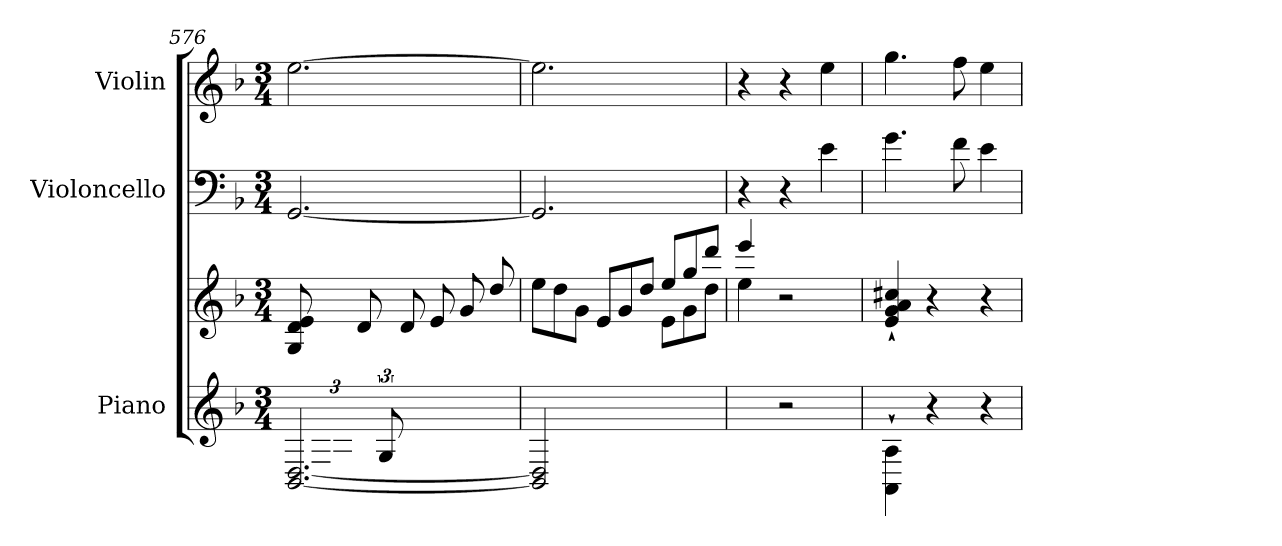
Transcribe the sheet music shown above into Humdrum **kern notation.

**kern	**kern	**kern	**kern
*part3	*part3	*part2	*part1
*staff4	*staff3	*staff2	*staff1
*I"Piano	*	*I"Violoncello	*I"Violin
*I'Pno	*	*I'Vc	*I'Vln
*clefG2	*clefG2	*clefF4	*clefG2
*k[b-]	*k[b-]	*k[b-]	*k[b-]
*M3/4	*M3/4	*M3/4	*M3/4
=576	=576	=576	=576
*^	*	*	*
*	*	*Xtuplet	*	*
12ryy	[2.BB-/ [2.D/	12G/ 12d/ 12e/L	[2.GG/	[2.ee\
12E/	.	6ryy	.	.
12G/J	.	.	.	.
12ryy	.	12d/L	.	.
12G/	.	12ryy	.	.
3ryy	.	12d/J	.	.
.	.	12e/L	.	.
.	.	12g/	.	.
.	.	12dd/J	.	.
*v	*v	*	*	*
=577	=577	=577	=577
*	*^	*	*
2BB-/] 2D/]	12ee\L	2ryy	2.GG/]	2.ee\]
.	12dd\	.	.	.
.	12g\J	.	.	.
.	12e/L	.	.	.
.	12g/	.	.	.
.	12dd/J	.	.	.
4ryy	12ee/L	12e\L	.	.
.	12gg/	12g\	.	.
.	12ddd/J	12dd\J	.	.
!!LO:PB:g=z
=578	=578	=578	=578	=578
4ryy	4eee/	4ee\	4r	4r
2r	2r	2ryy	4r	4r
.	.	.	4e\	4ee\
*	*v	*v	*	*
=579	=579	=579	=579
4AA\` 4A\`	4e/` 4g/` 4a/` 4cc#X/`	4.g\	4.gg\
4r	4r	.	.
.	.	8f\	8ff\
4r	4r	4e\	4ee\
=	=	=	=
*-	*-	*-	*-
